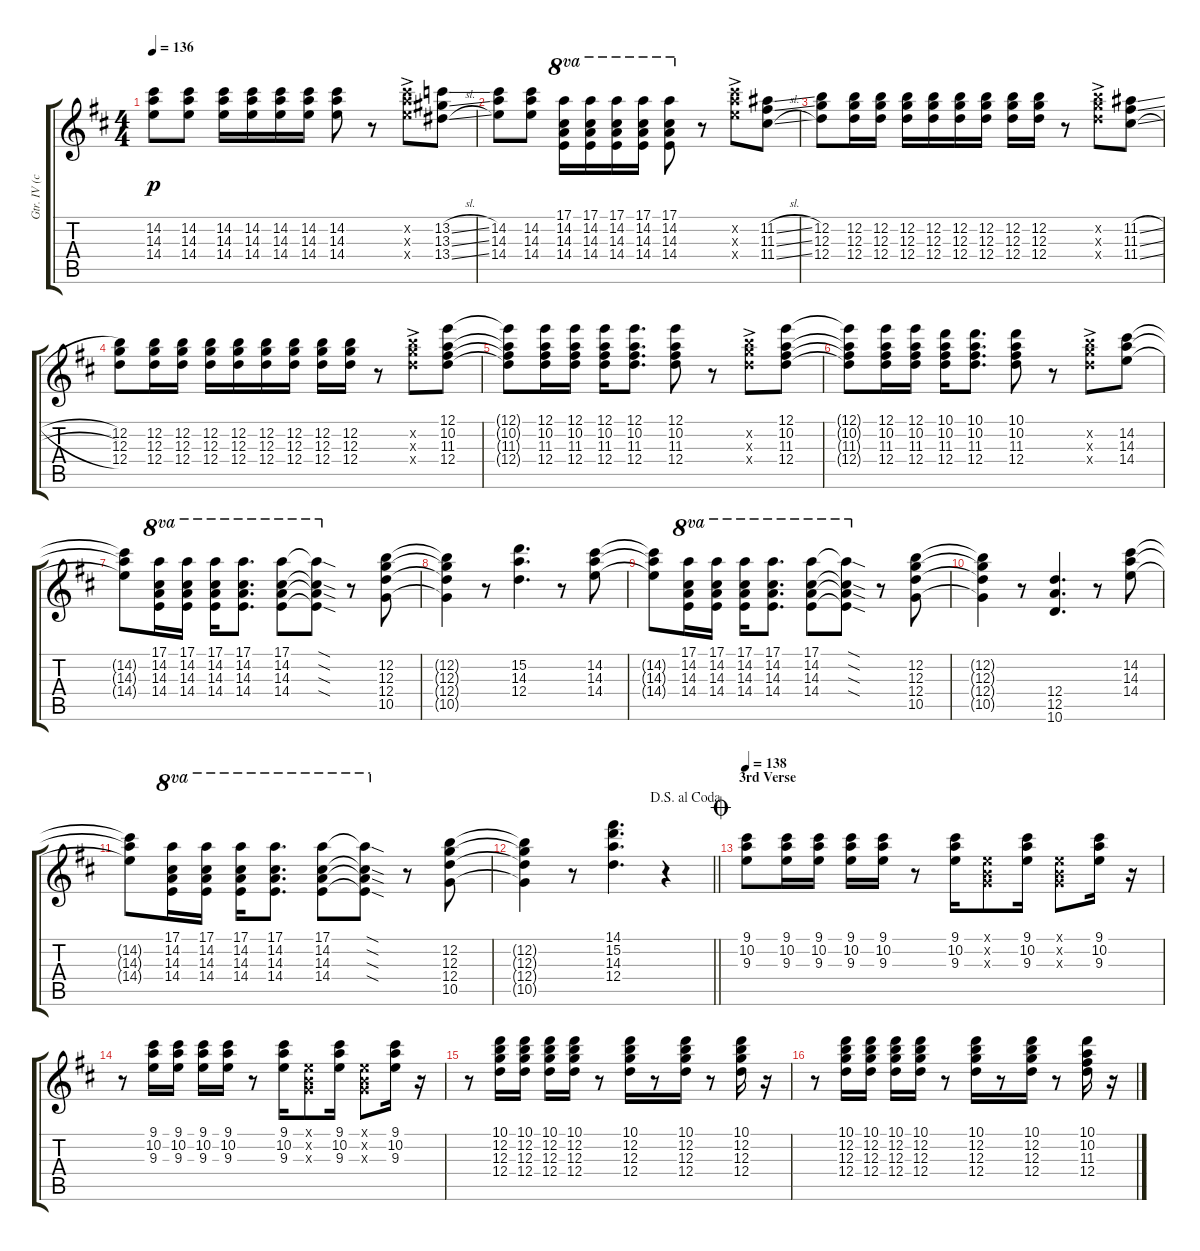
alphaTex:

\track ("Gtr. IV (clean elec.)" "Gtr. IV (c") {instrument electricguitarclean}
\staff {score tabs}
\tuning (E4 B3 G3 D3 A2 E2) {hide}
\ts (4 4)
\tempo 136
\clef g2
\ks d
(14.2{t} 14.3{t} 14.4{t}).8{dy p} (14.2 14.3 14.4).8 (14.2 14.3 14.4).16 (14.2 14.3 14.4).16 (14.2 14.3 14.4).16 (14.2 14.3 14.4).16 (14.2 14.3 14.4).8 r.8 (14.2{ac x} 14.3{ac x} 14.4{ac x}).8 (13.2{sl} 13.3{sl} 13.4{sl}).8 |
(14.2 14.3 14.4).8 (14.2 14.3 14.4).8 (17.1 14.2 14.3 14.4).16{ot 8va} (17.1 14.2 14.3 14.4).16{ot 8va} (17.1 14.2 14.3 14.4).16{ot 8va} (17.1 14.2 14.3 14.4).16{ot 8va} (17.1 14.2 14.3 14.4).8{ot 8va} r.8 (14.2{ac x} 14.3{ac x} 14.4{ac x}).8 (11.2{sl} 11.3{sl} 11.4{sl}).8 |
(12.2 12.3 12.4).8 (12.2 12.3 12.4).16 (12.2 12.3 12.4).16 (12.2 12.3 12.4).16 (12.2 12.3 12.4).16 (12.2 12.3 12.4).16 (12.2 12.3 12.4).16 (12.2 12.3 12.4).16 (12.2 12.3 12.4).16 r.8 (12.2{ac x} 12.3{ac x} 12.4{ac x}).8 (11.2{sl} 11.3{sl} 11.4{sl}).8 |
(12.2 12.3 12.4).8 (12.2 12.3 12.4).16 (12.2 12.3 12.4).16 (12.2 12.3 12.4).16 (12.2 12.3 12.4).16 (12.2 12.3 12.4).16 (12.2 12.3 12.4).16 (12.2 12.3 12.4).16 (12.2 12.3 12.4).16 r.8 (12.2{ac x} 12.3{ac x} 12.4{ac x}).8 (12.1 10.2 11.3 12.4).8 |
(12.1{t} 10.2{t} 11.3{t} 12.4{t}).8 (12.1 10.2 11.3 12.4).16 (12.1 10.2 11.3 12.4).16 (12.1 10.2 11.3 12.4).16 (12.1 10.2 11.3 12.4).8{d} (12.1 10.2 11.3 12.4).8 r.8 (12.2{ac x} 12.3{ac x} 12.4{ac x}).8 (12.1 10.2 11.3 12.4).8 |
(12.1{t} 10.2{t} 11.3{t} 12.4{t}).8 (12.1 10.2 11.3 12.4).16 (12.1 10.2 11.3 12.4).16 (10.1 10.2 11.3 12.4).16 (10.1 10.2 11.3 12.4).8{d} (10.1 10.2 11.3 12.4).8 r.8 (12.2{ac x} 12.3{ac x} 12.4{ac x}).8 (14.2 14.3 14.4).8 |
(14.2{t} 14.3{t} 14.4{t}).8 (17.1 14.2 14.3 14.4).16{ot 8va} (17.1 14.2 14.3 14.4).16{ot 8va} (17.1 14.2 14.3 14.4).16{ot 8va} (17.1 14.2 14.3 14.4).8{d ot 8va} (17.1 14.2 14.3 14.4).8{ot 8va} (17.1{sod t} 14.2{sod t} 14.3{sod t} 14.4{sod t}).8{ot 8va} r.8 (12.2 12.3 12.4 10.5).8 |
(12.2{t} 12.3{t} 12.4{t} 10.5{t}).4 r.8 (15.2 14.3 12.4).4{d} r.8 (14.2 14.3 14.4).8 |
(14.2{t} 14.3{t} 14.4{t}).8 (17.1 14.2 14.3 14.4).16{ot 8va} (17.1 14.2 14.3 14.4).16{ot 8va} (17.1 14.2 14.3 14.4).16{ot 8va} (17.1 14.2 14.3 14.4).8{d ot 8va} (17.1 14.2 14.3 14.4).8{ot 8va} (17.1{sod t} 14.2{sod t} 14.3{sod t} 14.4{sod t}).8{ot 8va} r.8 (12.2 12.3 12.4 10.5).8 |
(12.2{t} 12.3{t} 12.4{t} 10.5{t}).4 r.8 (12.4 12.5 10.6).4{d} r.8 (14.2 14.3 14.4).8 |
(14.2{t} 14.3{t} 14.4{t}).8 (17.1 14.2 14.3 14.4).16{ot 8va} (17.1 14.2 14.3 14.4).16{ot 8va} (17.1 14.2 14.3 14.4).16{ot 8va} (17.1 14.2 14.3 14.4).8{d ot 8va} (17.1 14.2 14.3 14.4).8{ot 8va} (17.1{sod t} 14.2{sod t} 14.3{sod t} 14.4{sod t}).8{ot 8va} r.8 (12.2 12.3 12.4 10.5).8 |
\jump dalsegnoalcoda
\barLineRight lightlight
(12.2{t} 12.3{t} 12.4{t} 10.5{t}).4 r.8 (14.1 15.2 14.3 12.4).4{d} r.4 |
\section ("" "3rd Verse")
\jump coda
\tempo 138
(9.1 10.2 9.3).8 (9.1 10.2 9.3).16 (9.1 10.2 9.3).16 (9.1 10.2 9.3).16 (9.1 10.2 9.3).16 r.8 (9.1 10.2 9.3).16 (0.1{x} 0.2{x} 0.3{x}).8 (9.1 10.2 9.3).16 (0.1{x} 0.2{x} 0.3{x}).8 (9.1 10.2 9.3).16 r.16 |
r.8 (9.1 10.2 9.3).16 (9.1 10.2 9.3).16 (9.1 10.2 9.3).16 (9.1 10.2 9.3).16 r.8 (9.1 10.2 9.3).16 (0.1{x} 0.2{x} 0.3{x}).8 (9.1 10.2 9.3).16 (0.1{x} 0.2{x} 0.3{x}).8 (9.1 10.2 9.3).16 r.16 |
r.8 (10.1 12.2 12.3 12.4).16 (10.1 12.2 12.3 12.4).16 (10.1 12.2 12.3 12.4).16 (10.1 12.2 12.3 12.4).16 r.8 (10.1 12.2 12.3 12.4).16 r.8 (10.1 12.2 12.3 12.4).16 r.8 (10.1 12.2 12.3 12.4).16 r.16 |
r.8 (10.1 12.2 12.3 12.4).16 (10.1 12.2 12.3 12.4).16 (10.1 12.2 12.3 12.4).16 (10.1 12.2 12.3 12.4).16 r.8 (10.1 12.2 12.3 12.4).16 r.8 (10.1 12.2 12.3 12.4).16 r.8 (10.1 10.2 11.3 12.4).16 r.16
